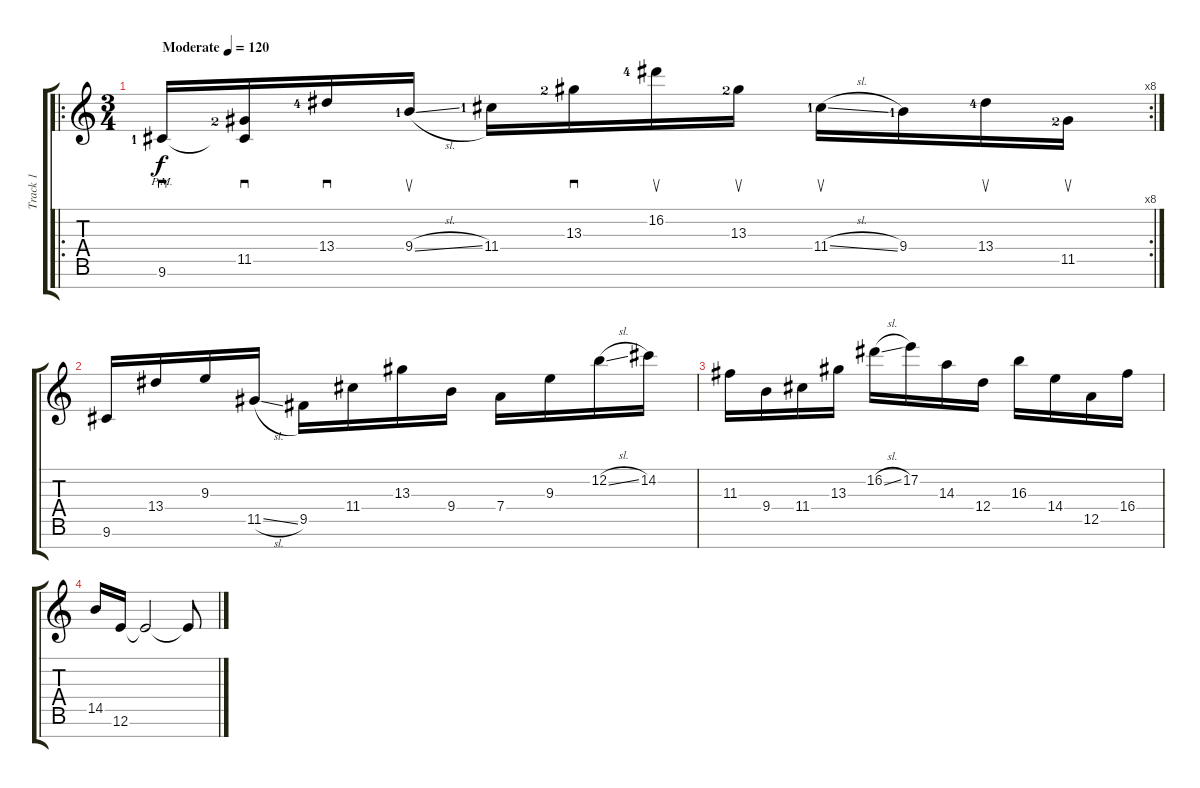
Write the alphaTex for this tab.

\track ("Track 1" "Track 1") {instrument overdrivenguitar}
\staff {score tabs}
\tuning (E4 B3 G3 D3 A2 E2 B1) {hide}
\ro
\rc 8
\ts (3 4)
\tempo (120 "Moderate")
\clef g2
\ks c
9.6{pm lf 2}.16{sd dy f instrument overdrivenguitar} (11.5{lf 3} 9.6{t}).16{sd} 13.4{lf 5}.16{sd} 9.4{sl lf 2}.16{su} 11.4{lf 2}.16 13.3{lf 3}.16{sd} 16.2{lf 5}.16{su} 13.3{lf 3}.16{su} 11.4{sl lf 2}.16{su} 9.4{lf 2}.16 13.4{lf 5}.16{su} 11.5{lf 3}.16{su} |
9.6.16 13.4.16 9.3.16 11.5{sl}.16 9.5.16 11.4.16 13.3.16 9.4.16 7.4.16 9.3.16 12.2{sl}.16 14.2.16 |
11.3.16 9.4.16 11.4.16 13.3.16 16.2{sl}.16 17.2.16 14.3.16 12.4.16 16.3.16 14.4.16 12.5.16 16.4.16 |
14.5.16 12.6.16 12.6{t}.2 12.6{t}.8
